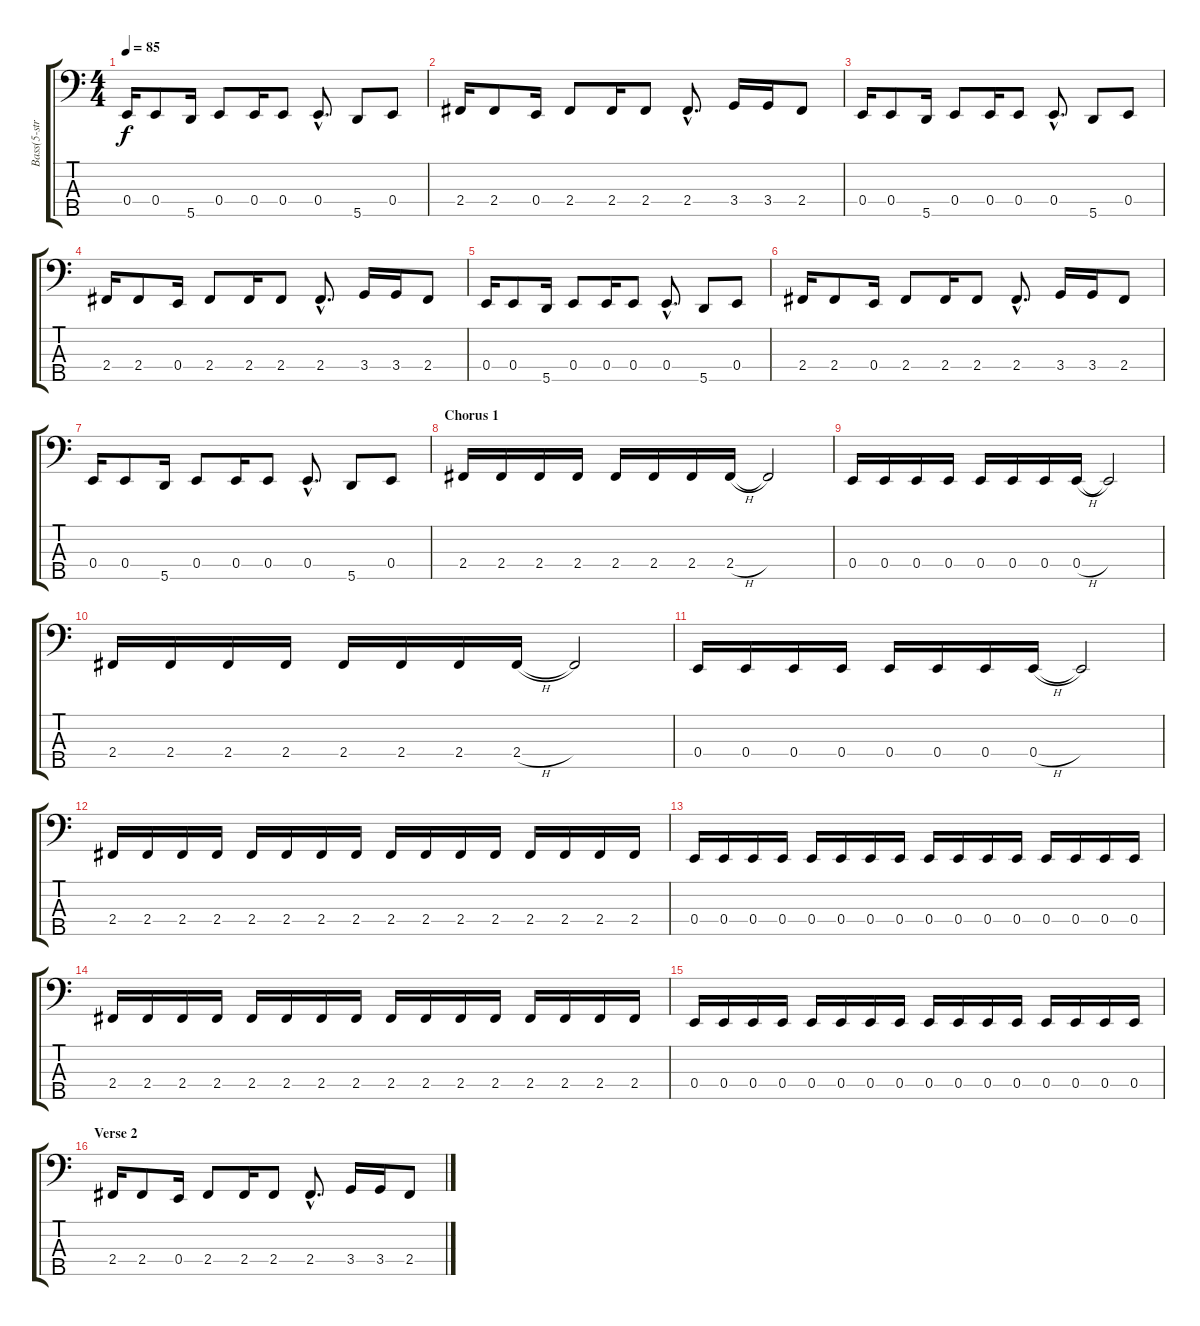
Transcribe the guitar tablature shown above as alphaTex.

\track ("Bass(5-strings)" "Bass(5-str") {instrument electricbassfinger}
\staff {score tabs}
\tuning (G2 D2 A1 E1 A0) {hide}
\ts (4 4)
\tempo 85
\clef f4
\ks c
0.4.16{dy f} 0.4.8 5.5.16 0.4.8 0.4.16 0.4.8 0.4{hac}.8{d} 5.5.8 0.4.8 |
2.4.16 2.4.8 0.4.16 2.4.8 2.4.16 2.4.8 2.4{hac}.8{d} 3.4.16 3.4.16 2.4.8 |
0.4.16 0.4.8 5.5.16 0.4.8 0.4.16 0.4.8 0.4{hac}.8{d} 5.5.8 0.4.8 |
2.4.16 2.4.8 0.4.16 2.4.8 2.4.16 2.4.8 2.4{hac}.8{d} 3.4.16 3.4.16 2.4.8 |
0.4.16 0.4.8 5.5.16 0.4.8 0.4.16 0.4.8 0.4{hac}.8{d} 5.5.8 0.4.8 |
2.4.16 2.4.8 0.4.16 2.4.8 2.4.16 2.4.8 2.4{hac}.8{d} 3.4.16 3.4.16 2.4.8 |
0.4.16 0.4.8 5.5.16 0.4.8 0.4.16 0.4.8 0.4{hac}.8{d} 5.5.8 0.4.8 |
\section ("" "Chorus 1")
2.4.16 2.4.16 2.4.16 2.4.16 2.4.16 2.4.16 2.4.16 2.4{h}.16 2.4{t}.2 |
0.4.16 0.4.16 0.4.16 0.4.16 0.4.16 0.4.16 0.4.16 0.4{h}.16 0.4{t}.2 |
2.4.16 2.4.16 2.4.16 2.4.16 2.4.16 2.4.16 2.4.16 2.4{h}.16 2.4{t}.2 |
0.4.16 0.4.16 0.4.16 0.4.16 0.4.16 0.4.16 0.4.16 0.4{h}.16 0.4{t}.2 |
2.4.16 2.4.16 2.4.16 2.4.16 2.4.16 2.4.16 2.4.16 2.4.16 2.4.16 2.4.16 2.4.16 2.4.16 2.4.16 2.4.16 2.4.16 2.4.16 |
0.4.16 0.4.16 0.4.16 0.4.16 0.4.16 0.4.16 0.4.16 0.4.16 0.4.16 0.4.16 0.4.16 0.4.16 0.4.16 0.4.16 0.4.16 0.4.16 |
2.4.16 2.4.16 2.4.16 2.4.16 2.4.16 2.4.16 2.4.16 2.4.16 2.4.16 2.4.16 2.4.16 2.4.16 2.4.16 2.4.16 2.4.16 2.4.16 |
0.4.16 0.4.16 0.4.16 0.4.16 0.4.16 0.4.16 0.4.16 0.4.16 0.4.16 0.4.16 0.4.16 0.4.16 0.4.16 0.4.16 0.4.16 0.4.16 |
\section ("" "Verse 2")
2.4.16 2.4.8 0.4.16 2.4.8 2.4.16 2.4.8 2.4{hac}.8{d} 3.4.16 3.4.16 2.4.8
